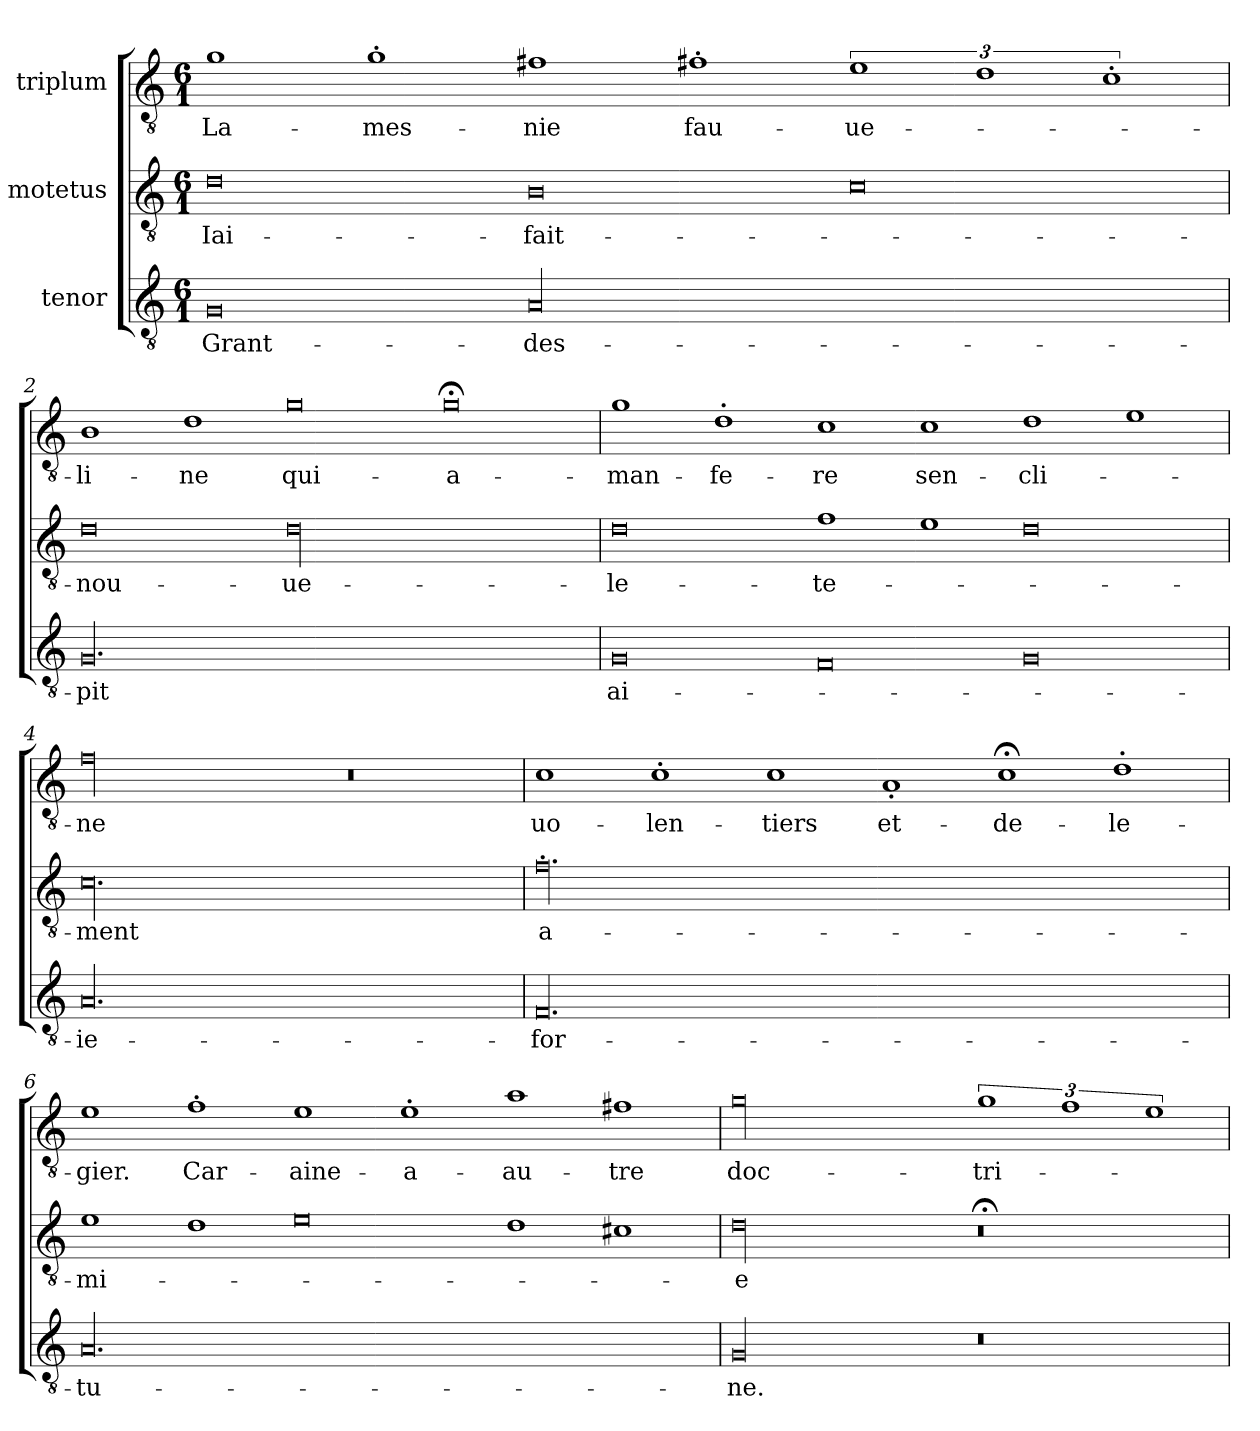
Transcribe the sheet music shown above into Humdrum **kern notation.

**kern	**text	**kern	**text	**kern	**text
*part3	*part3	*part2	*part2	*part1	*part1
*staff3	*staff3	*staff2	*staff2	*staff1	*staff1
*I"tenor	*	*I"motetus	*	*I"triplum	*
*clefGv2	*	*clefGv2	*	*clefGv2	*
*k[]	*	*k[]	*	*k[]	*
*C:	*	*C:	*	*C:	*
*M6/1	*	*M6/1	*	*M6/1	*
=1	=1	=1	=1	=1	=1
0G/	Grant-	0d\	Iai-	1g\	La-
.	.	.	.	1g'\	mes-
00A/	des-	0B\	fait-	1f#X\	-nie
.	.	.	.	1f#X'i\	fau-
.	.	0c\	.	3%2e\	-ue-
.	.	.	.	3%2d\	.
.	.	.	.	3%2c'\	.
=2	=2	=2	=2	=2	=2
00.G/	-pit	0d\	nou-	1B\	-li-
.	.	.	.	1d\	-ne
.	.	00d\	-ue-	0g\	qui-
.	.	.	.	0g;<\	a-
=3	=3	=3	=3	=3	=3
0G/	ai-	0d\	-le-	1g\	man-
.	.	.	.	1d'\	fe-
0F/	.	1f\	-te-	1c\	-re
.	.	1e\	.	1c\	sen-
0G/	.	0d\	.	1d\	-cli-
.	.	.	.	1e\	.
=4	=4	=4	=4	=4	=4
00.A/	ie-	00.c\	-ment	00f\	-ne
.	.	.	.	0r	.
!!LO:LB:g=z
=5	=5	=5	=5	=5	=5
00.F/	for-	00.f'\	a-	1c\	uo-
.	.	.	.	1c'\	-len-
.	.	.	.	1c\	-tiers
.	.	.	.	1A'/	et-
.	.	.	.	1c;<\	de-
.	.	.	.	1d'\	le-
=6	=6	=6	=6	=6	=6
00.A/	-tu-	1e\	-mi-	1e\	-gier.
.	.	1d\	.	1f'\	Car-
.	.	0e\	.	1e\	aine-
.	.	.	.	1e'\	a-
.	.	1d\	.	1a\	au-
.	.	1c#Xi\	.	1f#Xi\	-tre
=7	=7	=7	=7	=7	=7
00G/	-ne.	00d\	-e	00g\	doc-
0r	.	0r;<	.	3%2g\	-tri-
.	.	.	.	3%2f\	.
.	.	.	.	3%2e\	.
=	=	=	=	=	=
*-	*-	*-	*-	*-	*-
